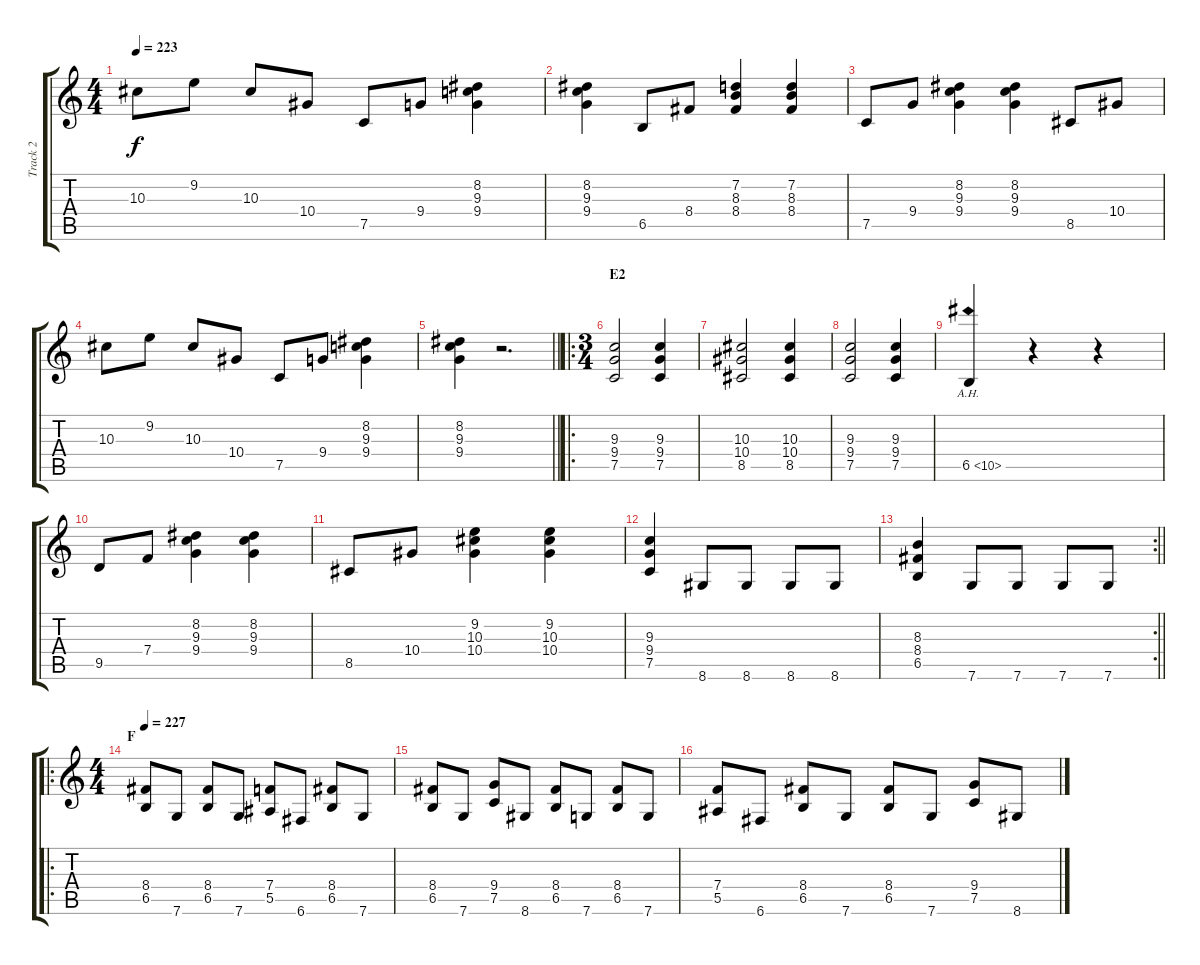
\track ("Track 2" "Track 2") {instrument distortionguitar}
\staff {score tabs}
\tuning (C4 G3 Eb3 Bb2 F2 C2) {hide}
\ts (4 4)
\tempo 223
\clef g2
\ks c
10.3.8{dy f} 9.2.8 10.3.8 10.4.8 7.5.8 9.4.8 (8.2 9.3 9.4).4 |
(8.2 9.3 9.4).4 6.5.8 8.4.8 (7.2 8.3 8.4).4 (7.2 8.3 8.4).4 |
7.5.8 9.4.8 (8.2 9.3 9.4).4 (8.2 9.3 9.4).4 8.5.8 10.4.8 |
10.3.8 9.2.8 10.3.8 10.4.8 7.5.8 9.4.8 (8.2 9.3 9.4).4 |
\barLineRight lightlight
(8.2 9.3 9.4).4 r.2{d} |
\ro
\ts (3 4)
\section ("" "E2")
(9.3 9.4 7.5).2 (9.3 9.4 7.5).4 |
(10.3 10.4 8.5).2 (10.3 10.4 8.5).4 |
(9.3 9.4 7.5).2 (9.3 9.4 7.5).4 |
6.5{ah 4}.4 r.4 r.4 |
9.5.8 7.4.8 (8.2 9.3 9.4).4 (8.2 9.3 9.4).4 |
8.5.8 10.4.8 (9.2 10.3 10.4).4 (9.2 10.3 10.4).4 |
(9.3 9.4 7.5).4 8.6.8 8.6.8 8.6.8 8.6.8 |
\rc 2
\barLineRight lightlight
(8.3 8.4 6.5).4 7.6.8 7.6.8 7.6.8 7.6.8 |
\ro
\ts (4 4)
\section ("" "F")
\tempo 227
(8.4 6.5).8 7.6.8 (8.4 6.5).8 7.6.8 (7.4 5.5).8 6.6.8 (8.4 6.5).8 7.6.8 |
(8.4 6.5).8 7.6.8 (9.4 7.5).8 8.6.8 (8.4 6.5).8 7.6.8 (8.4 6.5).8 7.6.8 |
(7.4 5.5).8 6.6.8 (8.4 6.5).8 7.6.8 (8.4 6.5).8 7.6.8 (9.4 7.5).8 8.6.8
